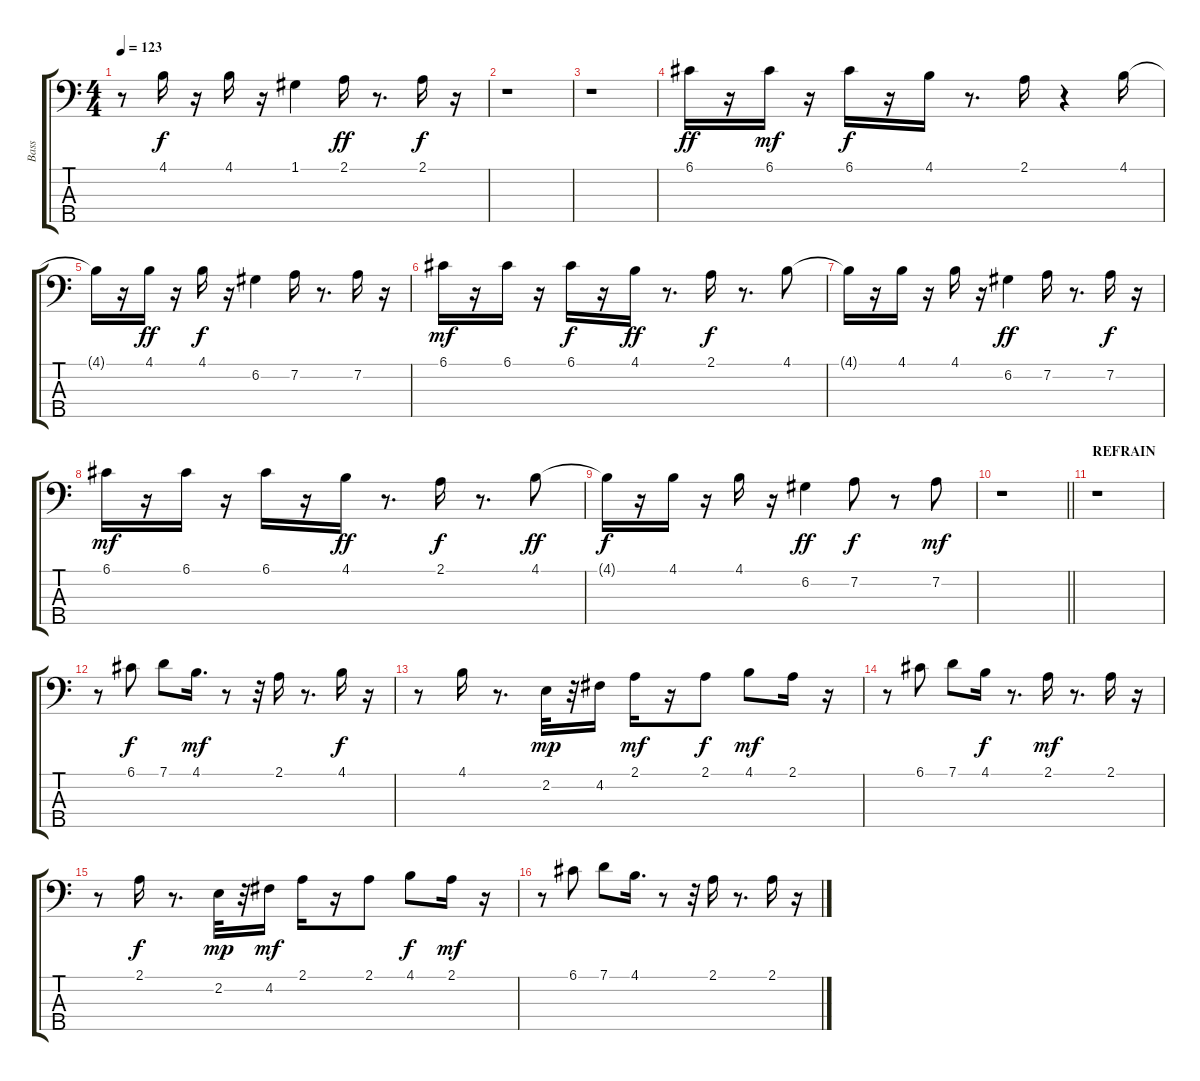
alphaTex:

\track ("Bass" "Bass") {instrument slapbass1}
\staff {score tabs}
\tuning (G2 D2 A1 E1 B0) {hide}
\ts (4 4)
\tempo 123
\clef f4
\ks c
r.8{dy ff} 4.1.16{dy f} r.16 4.1.16 r.16 1.1.4 2.1.16{dy ff} r.8{d} 2.1.16{dy f} r.16 |
r.1 |
r.1 |
6.1.16{dy ff} r.16 6.1.16{dy mf} r.16 6.1.16{dy f} r.16 4.1.16 r.8{d} 2.1.16 r.4 4.1.16 |
4.1{t}.16 r.16 4.1.16{dy ff} r.16 4.1.16{dy f} r.16 6.2.4 7.2.16 r.8{d} 7.2.16 r.16 |
6.1.16{dy mf} r.16 6.1.16 r.16 6.1.16{dy f} r.16 4.1.16{dy ff} r.8{d} 2.1.16{dy f} r.8{d} 4.1.8 |
4.1{t}.16 r.16 4.1.16 r.16 4.1.16 r.16 6.2.4{dy ff} 7.2.16 r.8{d} 7.2.16{dy f} r.16 |
6.1.16{dy mf} r.16 6.1.16 r.16 6.1.16 r.16 4.1.16{dy ff} r.8{d} 2.1.16{dy f} r.8{d} 4.1.8{dy ff} |
4.1{t}.16{dy f} r.16 4.1.16 r.16 4.1.16 r.16 6.2.4{dy ff} 7.2.8{dy f} r.8 7.2.8{dy mf} |
\barLineRight lightlight
r.1 |
\section ("" "REFRAIN")
r.1 |
r.8 6.1.8{dy f} 7.1.8 4.1.16{d dy mf} r.8 r.32 2.1.16 r.8{d} 4.1.16{dy f} r.16 |
r.8 4.1.16 r.8{d} 2.2.32{dy mp} r.32 4.2.16 2.1.16{dy mf} r.16 2.1.8{dy f} 4.1.8{dy mf} 2.1.16 r.16 |
r.8 6.1.8 7.1.8 4.1.16{dy f} r.8{d} 2.1.16{dy mf} r.8{d} 2.1.16 r.16 |
r.8 2.1.16{dy f} r.8{d} 2.2.32{dy mp} r.32 4.2.16{dy mf} 2.1.16 r.16 2.1.8 4.1.8{dy f} 2.1.16{dy mf} r.16 |
r.8 6.1.8 7.1.8 4.1.16{d} r.8 r.32 2.1.16 r.8{d} 2.1.16 r.16
